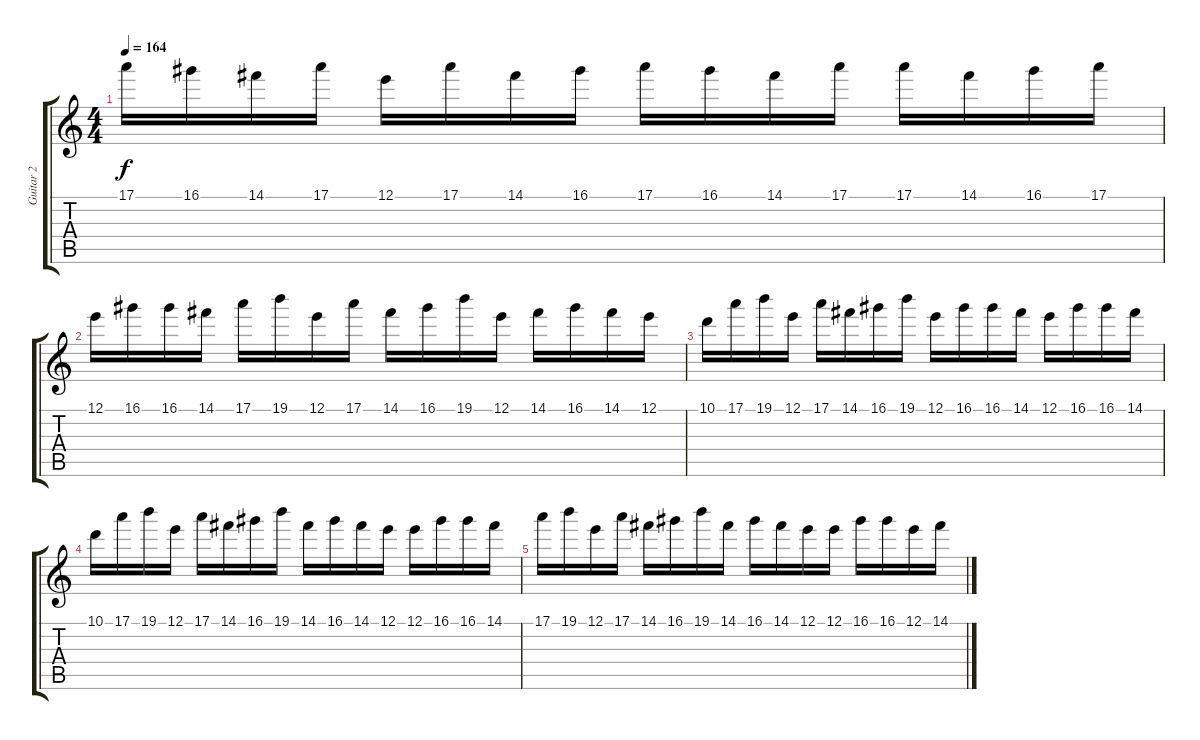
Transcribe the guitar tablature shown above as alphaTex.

\track ("Guitar 2" "Guitar 2") {instrument distortionguitar}
\staff {score tabs}
\tuning (E4 B3 G3 D3 A2 E2) {hide}
\ts (4 4)
\tempo 164
\clef g2
\ks c
17.1.16{dy f} 16.1.16 14.1.16 17.1.16 12.1.16 17.1.16 14.1.16 16.1.16 17.1.16 16.1.16 14.1.16 17.1.16 17.1.16 14.1.16 16.1.16 17.1.16 |
12.1.16 16.1.16 16.1.16 14.1.16 17.1.16 19.1.16 12.1.16 17.1.16 14.1.16 16.1.16 19.1.16 12.1.16 14.1.16 16.1.16 14.1.16 12.1.16 |
10.1.16 17.1.16 19.1.16 12.1.16 17.1.16 14.1.16 16.1.16 19.1.16 12.1.16 16.1.16 16.1.16 14.1.16 12.1.16 16.1.16 16.1.16 14.1.16 |
10.1.16 17.1.16 19.1.16 12.1.16 17.1.16 14.1.16 16.1.16 19.1.16 14.1.16 16.1.16 14.1.16 12.1.16 12.1.16 16.1.16 16.1.16 14.1.16 |
17.1.16 19.1.16 12.1.16 17.1.16 14.1.16 16.1.16 19.1.16 14.1.16 16.1.16 14.1.16 12.1.16 12.1.16 16.1.16 16.1.16 12.1.16 14.1.16
